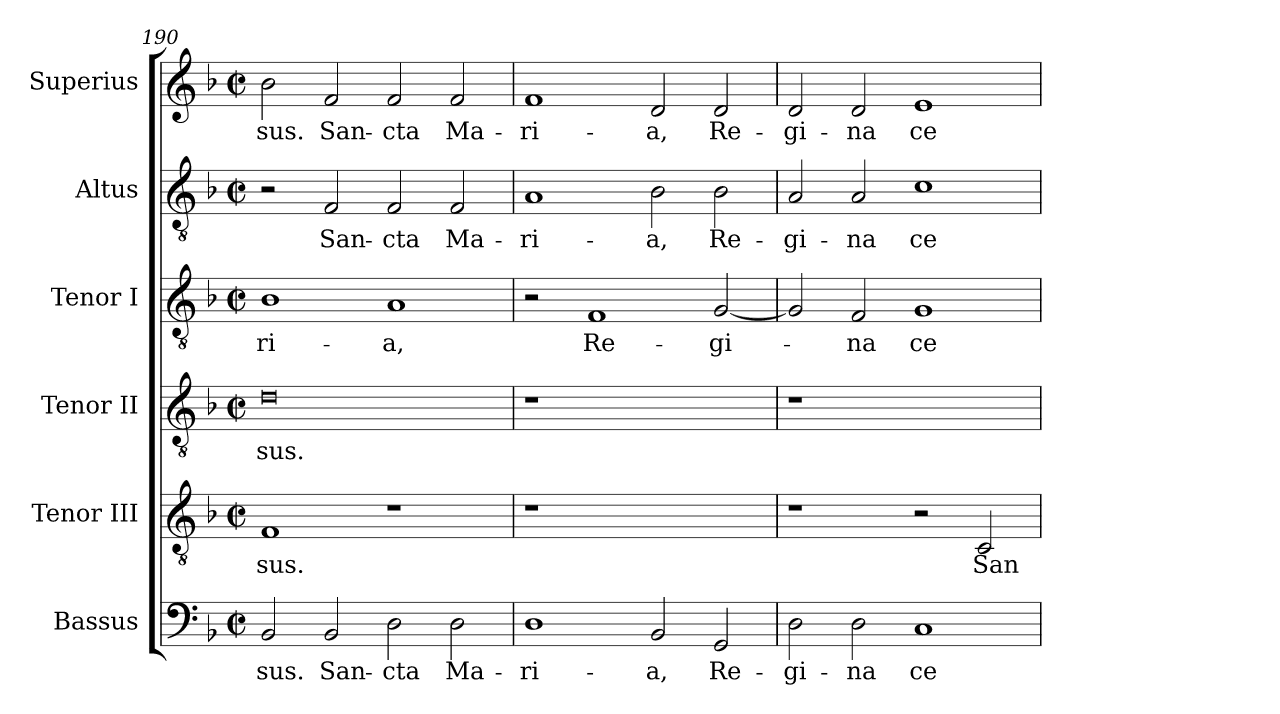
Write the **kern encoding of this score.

**kern	**text	**kern	**text	**kern	**text	**kern	**text	**kern	**text	**kern	**text
*part6	*part6	*part5	*part5	*part4	*part4	*part3	*part3	*part2	*part2	*part1	*part1
*staff6	*staff6	*staff5	*staff5	*staff4	*staff4	*staff3	*staff3	*staff2	*staff2	*staff1	*staff1
*I"Bassus	*	*I"Tenor III	*	*I"Tenor II	*	*I"Tenor I	*	*I"Altus	*	*I"Superius	*
*I'B.	*	*I'T.	*	*I'T.	*	*I'T.	*	*	*	*I'S.	*
*clefF4	*	*clefGv2	*	*clefGv2	*	*clefGv2	*	*clefGv2	*	*clefG2	*
*	*	*ITrd7c12	*	*ITrd7c12	*	*ITrd7c12	*	*ITrd7c12	*	*	*
*k[b-]	*	*k[b-]	*	*k[b-]	*	*k[b-]	*	*k[b-]	*	*k[b-]	*
*F:	*	*F:	*	*F:	*	*F:	*	*F:	*	*F:	*
*M2/2	*	*M2/2	*	*M2/2	*	*M2/2	*	*M2/2	*	*M2/2	*
*met(c|)	*	*met(c|)	*	*met(c|)	*	*met(c|)	*	*met(c|)	*	*met(c|)	*
=190	=190	=190	=190	=190	=190	=190	=190	=190	=190	=190	=190
!	!LO:LY:b:color=#000000	!	!	!	!	!	!	!	!	!	!
!	!	!	!LO:LY:b:color=#000000	!	!	!	!	!	!	!	!
!	!	!	!	!	!LO:LY:b:color=#000000	!	!	!	!	!	!
!	!	!	!	!	!	!	!LO:LY:b:color=#000000	!	!	!	!
!	!	!	!	!	!	!	!	!	!	!	!LO:LY:b:color=#000000
2BB-i/	-sus.	1FFi	-sus.	0Di	-sus.	1BB-i	-ri-	2r	.	2b-i\	-sus.
!	!LO:LY:b:color=#000000	!	!	!	!	!	!	!	!	!	!
!	!	!	!	!	!	!	!	!	!LO:LY:b:color=#000000	!	!
!	!	!	!	!	!	!	!	!	!	!	!LO:LY:b:color=#000000
2BB-i/	San-	.	.	.	.	.	.	2FFi/	San-	2fi/	San-
!	!LO:LY:b:color=#000000	!	!	!	!	!	!	!	!	!	!
!	!	!	!	!	!	!	!LO:LY:b:color=#000000	!	!	!	!
!	!	!	!	!	!	!	!	!	!LO:LY:b:color=#000000	!	!
!	!	!	!	!	!	!	!	!	!	!	!LO:LY:b:color=#000000
2Di\	-cta	1r	.	.	.	1AAi	-a,	2FFi/	-cta	2fi/	-cta
!	!LO:LY:b:color=#000000	!	!	!	!	!	!	!	!	!	!
!	!	!	!	!	!	!	!	!	!LO:LY:b:color=#000000	!	!
!	!	!	!	!	!	!	!	!	!	!	!LO:LY:b:color=#000000
2Di\	Ma-	.	.	.	.	.	.	2FFi/	Ma-	2fi/	Ma-
=191	=191	=191	=191	=191	=191	=191	=191	=191	=191	=191	=191
!	!LO:LY:b:color=#000000	!LO:N:vis=1	!	!LO:N:vis=1	!	!	!	!	!	!	!
!	!	!	!	!	!	!	!	!	!LO:LY:b:color=#000000	!	!
!	!	!	!	!	!	!	!	!	!	!	!LO:LY:b:color=#000000
1Di	-ri-	1r	.	1r	.	2r	.	1AAi	-ri-	1fi	-ri-
!	!	!	!	!	!	!	!LO:LY:b:color=#000000	!	!	!	!
.	.	.	.	.	.	1FFi	Re-	.	.	.	.
!	!LO:LY:b:color=#000000	!	!	!	!	!	!	!	!	!	!
!	!	!	!	!	!	!	!	!	!LO:LY:b:color=#000000	!	!
!	!	!	!	!	!	!	!	!	!	!	!LO:LY:b:color=#000000
2BB-i/	-a,	1ryy	.	1ryy	.	.	.	2BB-i\	-a,	2di/	-a,
!	!LO:LY:b:color=#000000	!	!	!	!	!	!	!	!	!	!
!	!	!	!	!	!	!	!LO:LY:b:color=#000000	!	!	!	!
!	!	!	!	!	!	!	!	!	!LO:LY:b:color=#000000	!	!
!	!	!	!	!	!	!	!	!	!	!	!LO:LY:b:color=#000000
2GGi/	Re-	.	.	.	.	[<2GGi/	-gi-	2BB-i\	Re-	2di/	Re-
!!LO:LB:g=z
=192	=192	=192	=192	=192	=192	=192	=192	=192	=192	=192	=192
!	!LO:LY:b:color=#000000	!	!	!LO:N:vis=1	!	!	!	!	!	!	!
!	!	!	!	!	!	!	!	!	!LO:LY:b:color=#000000	!	!
!	!	!	!	!	!	!	!	!	!	!	!LO:LY:b:color=#000000
2Di\	-gi-	1r	.	1r	.	2GGi/]	.	2AAi/	-gi-	2di/	-gi-
!	!LO:LY:b:color=#000000	!	!	!	!	!	!	!	!	!	!
!	!	!	!	!	!	!	!LO:LY:b:color=#000000	!	!	!	!
!	!	!	!	!	!	!	!	!	!LO:LY:b:color=#000000	!	!
!	!	!	!	!	!	!	!	!	!	!	!LO:LY:b:color=#000000
2Di\	-na	.	.	.	.	2FFi/	-na	2AAi/	-na	2di/	-na
!	!LO:LY:b:color=#000000	!	!	!	!	!	!	!	!	!	!
!	!	!	!	!	!	!	!LO:LY:b:color=#000000	!	!	!	!
!	!	!	!	!	!	!	!	!	!LO:LY:b:color=#000000	!	!
!	!	!	!	!	!	!	!	!	!	!	!LO:LY:b:color=#000000
1Ci	ce-	2r	.	1ryy	.	1GGi	ce-	1Ci	ce-	1ei	ce-
!	!	!	!LO:LY:b:color=#000000	!	!	!	!	!	!	!	!
.	.	2CCi/	San-	.	.	.	.	.	.	.	.
=	=	=	=	=	=	=	=	=	=	=	=
*-	*-	*-	*-	*-	*-	*-	*-	*-	*-	*-	*-
